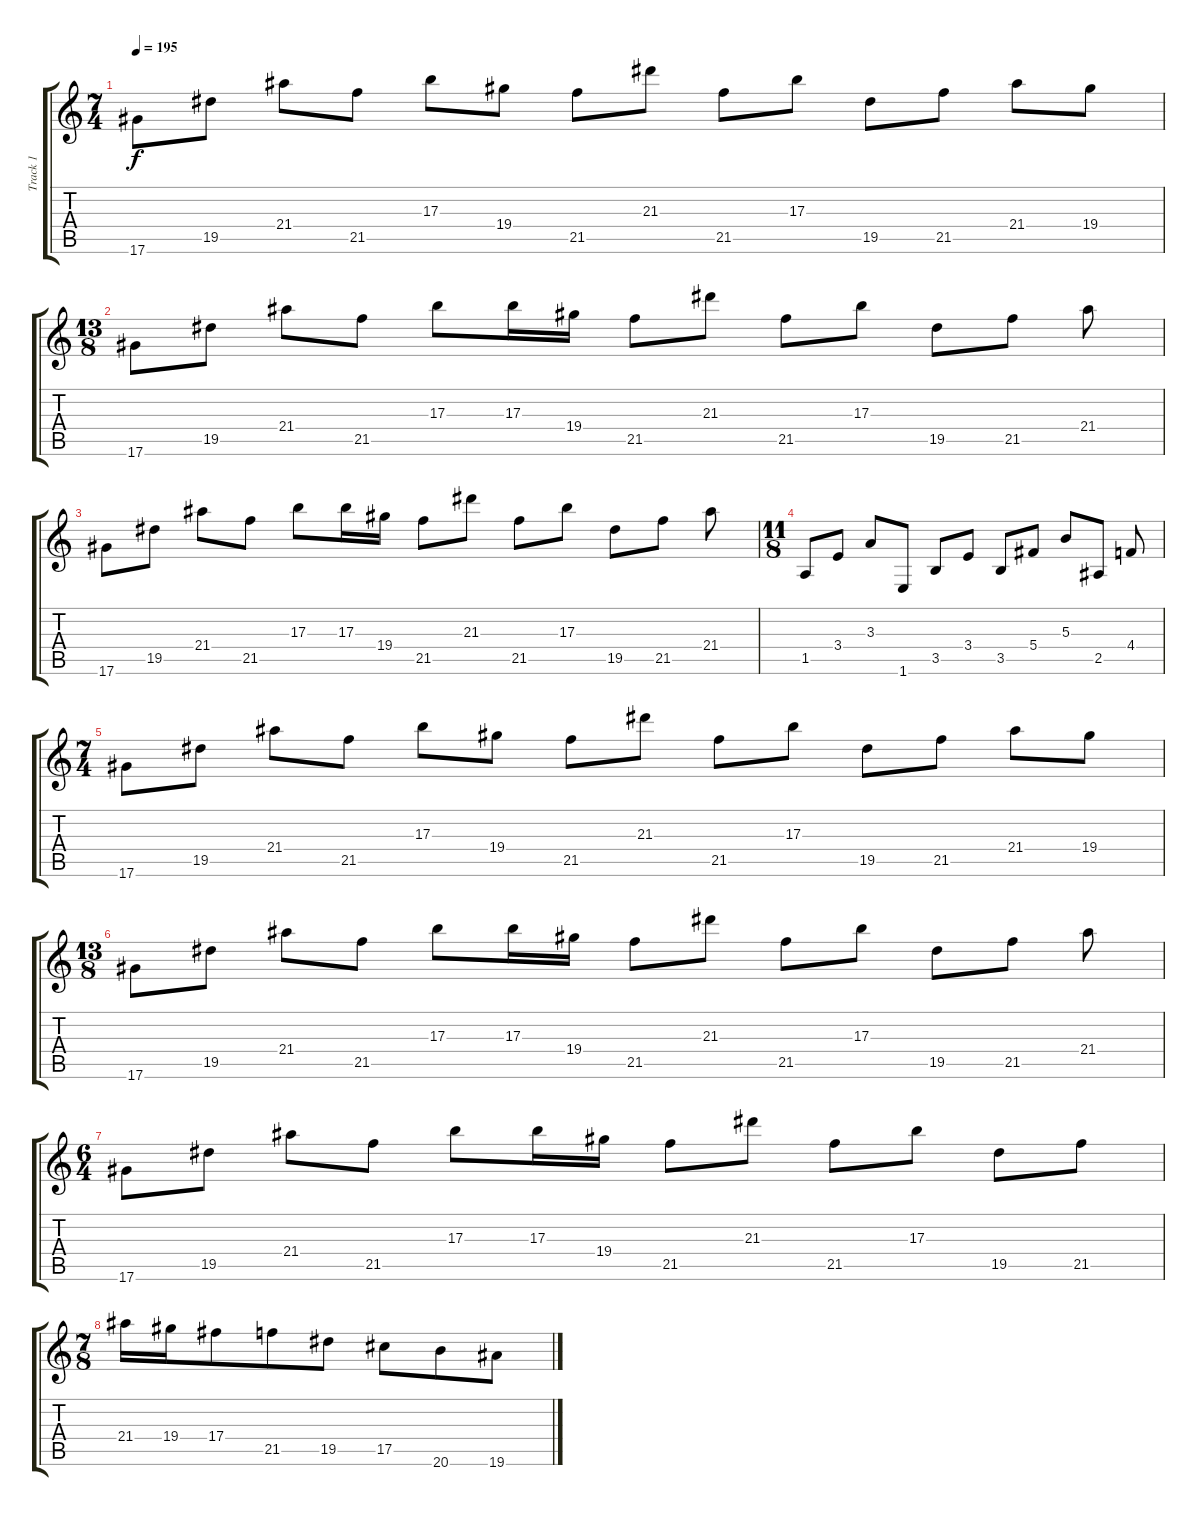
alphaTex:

\track ("Track 1" "Track 1") {instrument distortionguitar}
\staff {score tabs}
\tuning (Eb4 Bb3 Gb3 Db3 Ab2 Eb2) {hide}
\ts (7 4)
\tempo 195
\clef g2
\ks c
17.6.8{dy f instrument distortionguitar} 19.5.8 21.4.8 21.5.8 17.3.8 19.4.8 21.5.8 21.3.8 21.5.8 17.3.8 19.5.8 21.5.8 21.4.8 19.4.8 |
\ts (13 8)
17.6.8 19.5.8 21.4.8 21.5.8 17.3.8 17.3.16 19.4.16 21.5.8 21.3.8 21.5.8 17.3.8 19.5.8 21.5.8 21.4.8 |
17.6.8 19.5.8 21.4.8 21.5.8 17.3.8 17.3.16 19.4.16 21.5.8 21.3.8 21.5.8 17.3.8 19.5.8 21.5.8 21.4.8 |
\ts (11 8)
1.5.8 3.4.8 3.3.8 1.6.8 3.5.8 3.4.8 3.5.8 5.4.8 5.3.8 2.5.8 4.4.8 |
\ts (7 4)
17.6.8 19.5.8 21.4.8 21.5.8 17.3.8 19.4.8 21.5.8 21.3.8 21.5.8 17.3.8 19.5.8 21.5.8 21.4.8 19.4.8 |
\ts (13 8)
17.6.8 19.5.8 21.4.8 21.5.8 17.3.8 17.3.16 19.4.16 21.5.8 21.3.8 21.5.8 17.3.8 19.5.8 21.5.8 21.4.8 |
\ts (6 4)
17.6.8 19.5.8 21.4.8 21.5.8 17.3.8 17.3.16 19.4.16 21.5.8 21.3.8 21.5.8 17.3.8 19.5.8 21.5.8 |
\ts (7 8)
21.4.16 19.4.16 17.4.8 21.5.8 19.5.8 17.5.8 20.6.8 19.6.8
